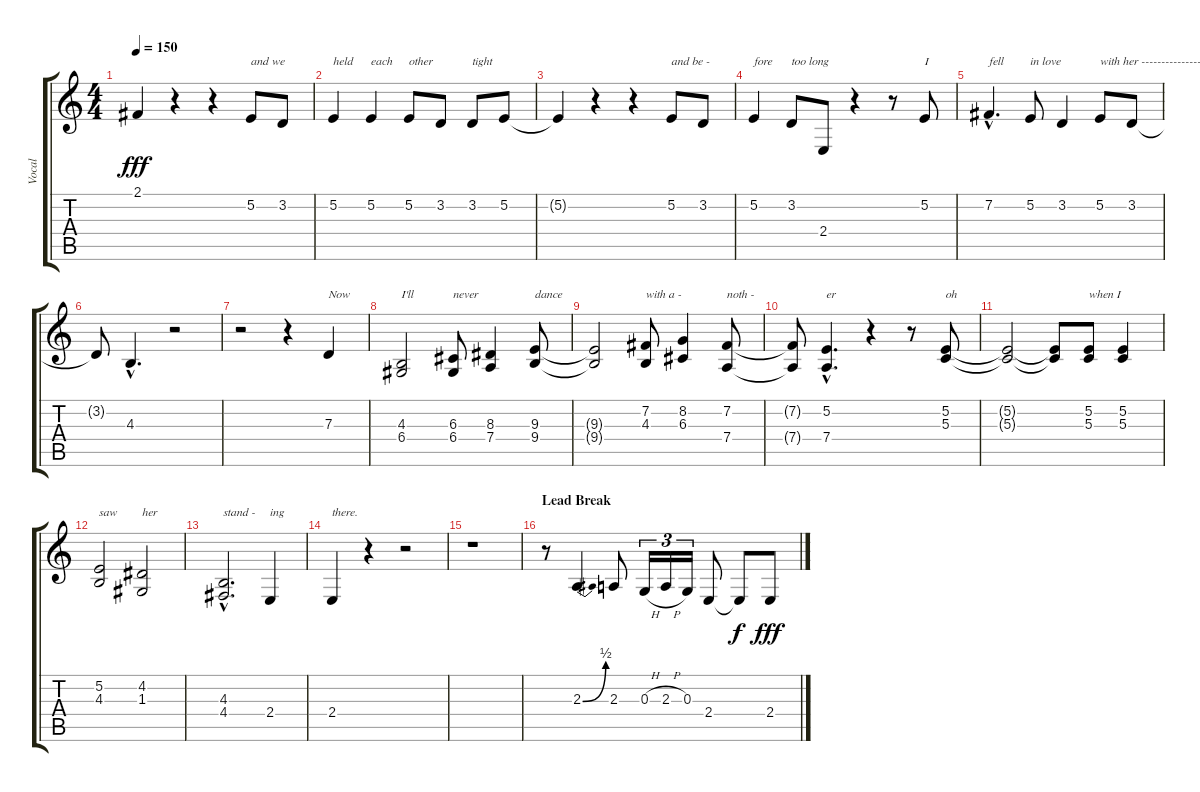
\track ("Vocal" "Vocal") {instrument altosax}
\staff {score tabs}
\tuning (E4 B3 G3 D3 A2 E2) {hide}
\ts (4 4)
\tempo 150
\clef g2
\ks c
2.1{t}.4{dy fff} r.4 r.4 5.2.8{txt "and we"} 3.2.8 |
5.2.4{txt "held"} 5.2.4{txt "each"} 5.2.8{txt "other"} 3.2.8 3.2.8{txt "tight"} 5.2.8 |
5.2{t}.4 r.4 r.4 5.2.8{txt "and be -"} 3.2.8 |
5.2.4{txt "fore"} 3.2.8{txt "too long"} 2.4.8 r.4 r.8 5.2.8{txt "I"} |
7.2{hac}.4{d txt "fell"} 5.2.8{txt "in love"} 3.2.4 5.2.8{txt "with her -----------------"} 3.2.8 |
3.2{t}.8 4.3{hac}.4{d} r.2 |
r.2 r.4 7.3.4{txt "Now"} |
(4.3 6.4).2{txt "I'll"} (6.3 6.4).8{txt "never"} (8.3 7.4).4 (9.3 9.4).8{txt "dance"} |
(9.3{t} 9.4{t}).2 (7.2 4.3).8{txt "with a -"} (8.2 6.3).4 (7.2 7.4).8{txt "noth -"} |
(7.2{t} 7.4{t}).8 (5.2{hac} 7.4{hac}).4{d txt "er"} r.4 r.8 (5.2 5.3).8{txt "oh"} |
(5.2{t} 5.3{t}).2 (5.2{t} 5.3{t}).8 (5.2 5.3).8{txt "when I"} (5.2 5.3).4 |
(5.2 4.3).2{txt "saw"} (4.2 1.3).2{txt "her"} |
(4.3{hac} 4.4{hac}).2{d txt "stand -"} 2.4.4{txt "ing"} |
2.4.4{txt "there."} r.4 r.2 |
r.1 |
\section ("" "Lead Break")
r.8{volume 16 instrument electricguitarclean} 2.3{be (bend 0 0 60 2)}.4 2.3.8 0.3{h}.16{tu (3 2)} 2.3{h}.16{tu (3 2)} 0.3.16{tu (3 2)} 2.4.8 2.4{t}.8{dy f} 2.4.8{dy fff}
